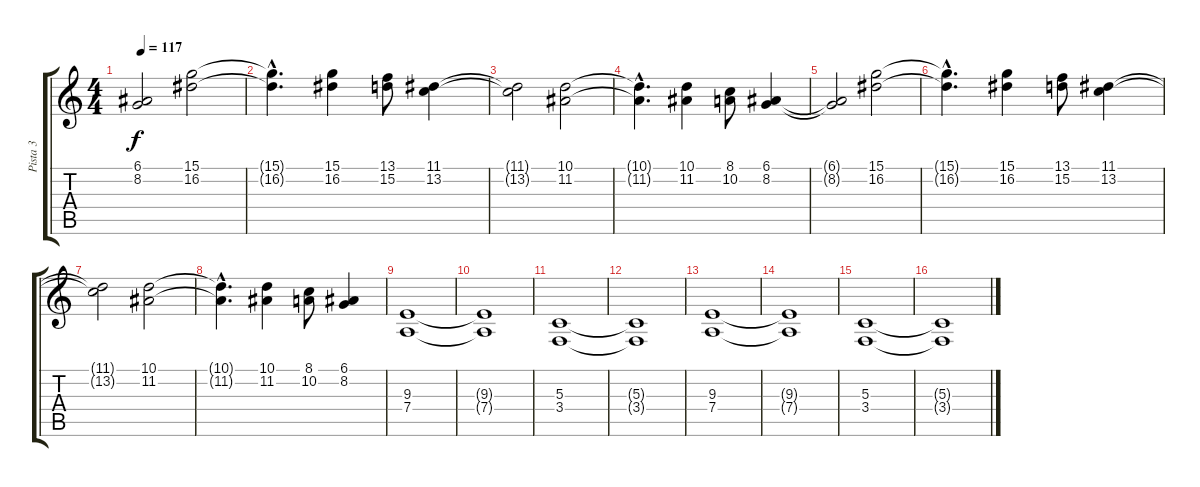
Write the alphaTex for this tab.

\track ("Pista 3" "Pista 3") {instrument synthstrings2}
\staff {score tabs}
\tuning (E4 B3 G3 D3 A2 E2) {hide}
\ts (4 4)
\tempo 117
\clef g2
\ks c
(6.1{t} 8.2{t}).2{dy f} (15.1 16.2).2 |
(15.1{hac t} 16.2{hac t}).4{d} (15.1 16.2).4 (13.1 15.2).8 (11.1 13.2).4 |
(11.1{t} 13.2{t}).2 (10.1 11.2).2 |
(10.1{hac t} 11.2{hac t}).4{d} (10.1 11.2).4 (8.1 10.2).8 (6.1 8.2).4 |
(6.1{t} 8.2{t}).2 (15.1 16.2).2 |
(15.1{hac t} 16.2{hac t}).4{d} (15.1 16.2).4 (13.1 15.2).8 (11.1 13.2).4 |
(11.1{t} 13.2{t}).2 (10.1 11.2).2 |
(10.1{hac t} 11.2{hac t}).4{d} (10.1 11.2).4 (8.1 10.2).8 (6.1 8.2).4 |
(9.3 7.4).1 |
(9.3{t} 7.4{t}).1 |
(5.3 3.4).1 |
(5.3{t} 3.4{t}).1 |
(9.3 7.4).1 |
(9.3{t} 7.4{t}).1 |
(5.3 3.4).1 |
(5.3{t} 3.4{t}).1
